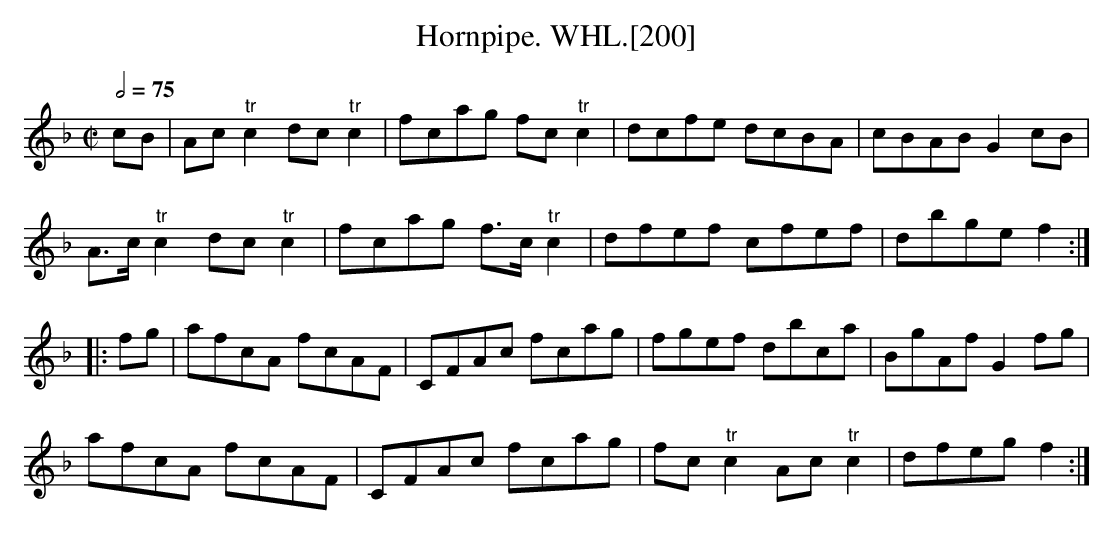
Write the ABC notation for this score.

X:1
T:Hornpipe. WHL.[200]
M:C|
L:1/8
Q:2/4=75
K:F
cB | Ac"^tr"c2 dc"^tr"c2 | fcag fc"^tr"c2 | dcfe dcBA | cBAB G2cB |
A>c"^tr"c2 dc"^tr"c2 | fcag f>c"^tr"c2 | dfef cfef | dbge f2:|
|:fg | afcA fcAF | CFAc fcag | fgef dbca | BgAf G2fg |
afcA fcAF | CFAc fcag | fc"^tr"c2 Ac"^tr"c2 | dfeg f2:|
